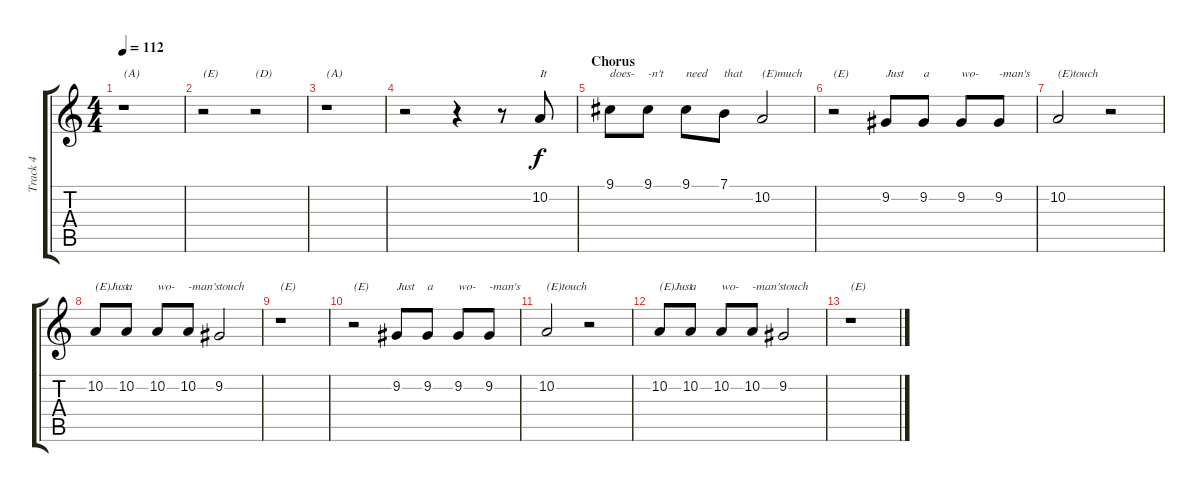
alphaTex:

\track ("Track 4" "Track 4") {instrument steeldrums}
\staff {score tabs}
\tuning (E4 B3 G3 D3 A2 E2) {hide}
\ts (4 4)
\tempo 112
\clef g2
\ks c
r.1{txt "(A)" dy f} |
r.2{txt "(E)"} r.2{txt "(D)"} |
r.1{txt "(A)"} |
r.2 r.4 r.8 10.2.8{txt "It"} |
\section ("" "Chorus")
9.1.8{txt "does-"} 9.1.8{txt "-n't"} 9.1.8{txt "need"} 7.1.8{txt "that"} 10.2.2{txt "(E)much"} |
r.2{txt "(E)"} 9.2.8{txt "Just"} 9.2.8{txt "a"} 9.2.8{txt "wo-"} 9.2.8{txt "-man's"} |
10.2.2{txt "(E)touch"} r.2 |
10.2.8{txt "(E)Just"} 10.2.8{txt "a"} 10.2.8{txt "wo-"} 10.2.8{txt "-man's"} 9.2.2{txt "touch"} |
r.1{txt "(E)"} |
r.2{txt "(E)"} 9.2.8{txt "Just"} 9.2.8{txt "a"} 9.2.8{txt "wo-"} 9.2.8{txt "-man's"} |
10.2.2{txt "(E)touch"} r.2 |
10.2.8{txt "(E)Just"} 10.2.8{txt "a"} 10.2.8{txt "wo-"} 10.2.8{txt "-man's"} 9.2.2{txt "touch"} |
r.1{txt "(E)"}
